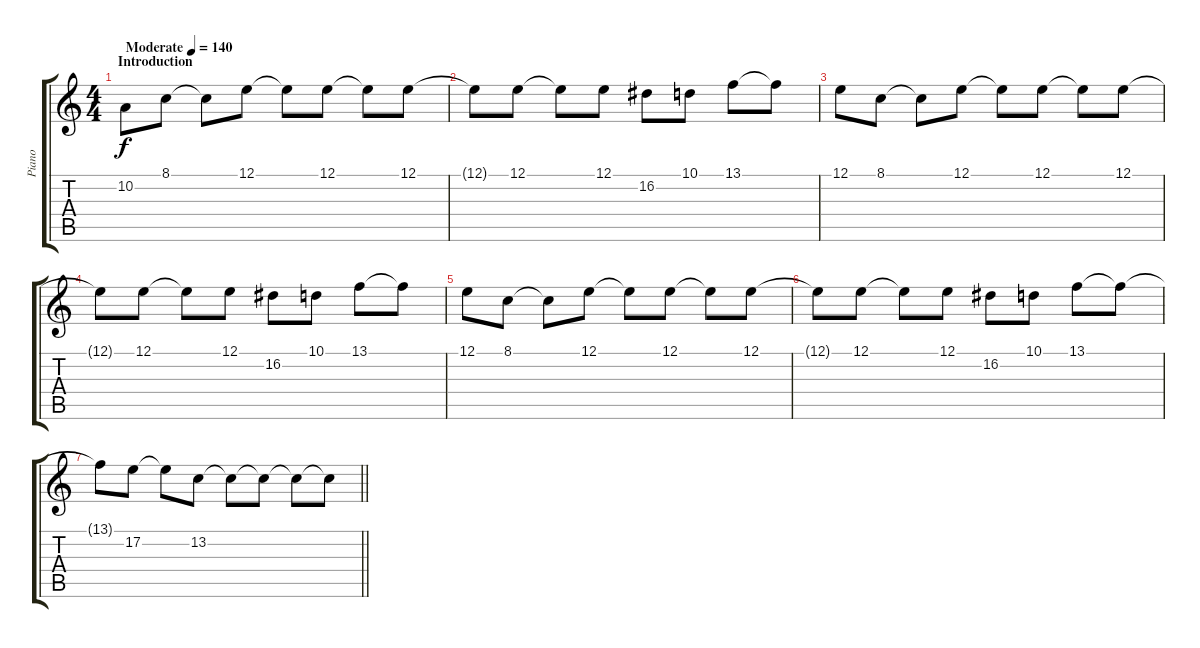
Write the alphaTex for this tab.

\track ("Piano" "Piano") {instrument acousticgrandpiano}
\staff {score tabs}
\tuning (E4 B3 G3 D3 A2 E2) {hide}
\ts (4 4)
\section ("" "Introduction")
\tempo (140 "Moderate")
\clef g2
\ks c
10.2.8{dy f instrument acousticgrandpiano} 8.1.8 8.1{t}.8 12.1.8 12.1{t}.8 12.1.8 12.1{t}.8 12.1.8 |
12.1{t}.8 12.1.8 12.1{t}.8 12.1.8 16.2.8 10.1.8 13.1.8 13.1{t}.8 |
12.1.8 8.1.8 8.1{t}.8 12.1.8 12.1{t}.8 12.1.8 12.1{t}.8 12.1.8 |
12.1{t}.8 12.1.8 12.1{t}.8 12.1.8 16.2.8 10.1.8 13.1.8 13.1{t}.8 |
12.1.8 8.1.8 8.1{t}.8 12.1.8 12.1{t}.8 12.1.8 12.1{t}.8 12.1.8 |
12.1{t}.8 12.1.8 12.1{t}.8 12.1.8 16.2.8 10.1.8 13.1.8 13.1{t}.8 |
\barLineRight lightlight
13.1{t}.8 17.2.8 17.2{t}.8 13.2.8 13.2{t}.8 13.2{t}.8 13.2{t}.8 13.2{t}.8
